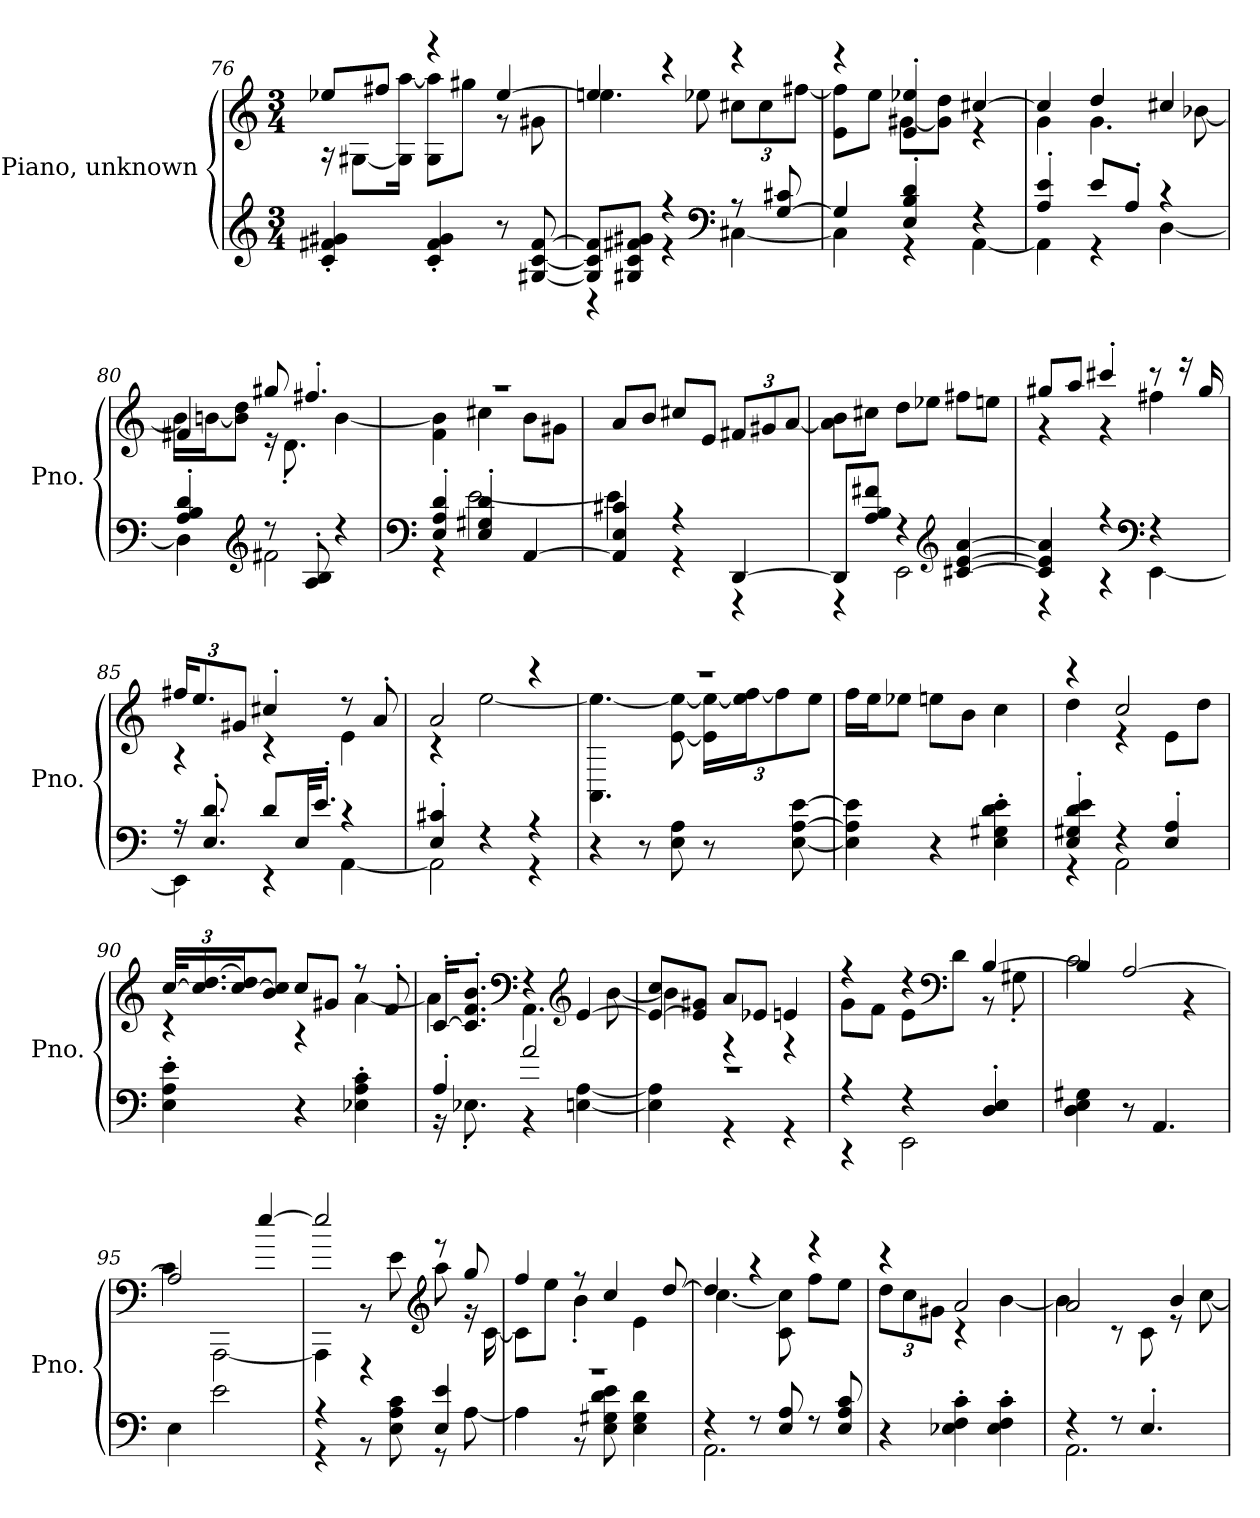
**kern	**kern
*part1	*part1
*staff2	*staff1
*I"Piano, unknown	*
*I'Pno.	*
*clefG2	*clefG2
*k[]	*k[]
*M3/4	*M3/4
=76	=76
*	*^
4c/' 4f#X/' 4g#X/'	8ee-X/L	16r
.	.	[8G#X\L
.	8ff#X/J	.
.	.	16G#\] [16aa\Jk
4c/' 4f#/' 4g#/'	4r	8G#\ 8aa\]L
.	.	8gg#X\J
8r	[4ee-/	8r
[8G#X/ [8c/ [8f#/	.	8g#X\
=77	=77	=77
*^	*	*
8G#/] 8c/] 8f#/]L	4r	4ee-/]	4.een\
8G#X/ 8c/ 8f#X/ 8g#X/J	.	.	.
4r	4r	4r	.
.	.	.	8ee-X\
*clefF4	*	*	*
*	*	*	*Xbrackettup
8r	[4C#X\	4r	12cc#X\L
.	.	.	12cc#\
[8G#/ 8c#X/	.	.	.
.	.	.	[12ff#X\J
=78	=78	=78	=78
4G#/]	4C#\]	4r	8e\ 8ff#\]L
.	.	.	8ee\J
4E/' 4B/' 4d/'	4r	4e/' 4ee-X/'	[8g#X\L
.	.	.	8g#\] 8dd\J
4r	[4AA\	[4cc#X/	4r
!!LO:PB:g=z	!!
=79	=79	=79	=79
4A/' 4e/'	4AA\]	4cc#/]	4g\
8e/L	4r	4dd/	4.g\
8A'/J	.	.	.
4r	[4D\	4cc#X/	.
.	.	.	[8b-X\
=80	=80	=80	=80
4A/' 4B/' 4d/'	4D\]	4f#X/	16b-\LL]
.	.	.	[16bn\J
.	.	.	8b\] 8dd\J
*clefG2	*	*	*
8r	2f#X\	8gg#X/	16r
.	.	.	8.d'\
8A/' 8B/'	.	4.ff#X'/	.
4r	.	.	[4b\
=81	=81	=81	=81
*clefF4	*	*	*
4E/' 4A/' 4d/'	4r	2.r	4f\ 4b\]
4E/' 4G#X/' 4d/'	[2e\	.	4cc#X\
[4AA/	.	.	8b\L
.	.	.	8g#X\J
*	*	*v	*v
=82	=82	=82
4AA/] 4E/ 4c#X/	4e\]	8a/L
.	.	8b/J
4r	4r	8cc#X/L
.	.	8e/J
[4DD/	4r	12f#X/L
.	.	12g#X/
.	.	[12a/J
!!LO:LB:g=z
=83	=83	=83
8DD/L]	4r	8a\] 8b\L
8A/ 8B/ 8f#X/J	.	8cc#X\J
4r	2EE\	8dd\L
.	.	8ee-X\J
*clefG2	*	*
[4c#X/ [4e/ [4a/	.	8ff#X\L
.	.	8een\J
=84	=84	=84
*	*	*^
4c#/] 4e/] 4a/]	4r	8gg#X/L	4r
.	.	8aa/J	.
4r	4r	4ccc#X'/	4r
*clefF4	*	*	*
4r	[4EE\	8r	4ff#X\
.	.	16r	.
.	.	16gg#/	.
=85	=85	=85	=85
16r	4EE\]	24ff#X/KL	4r
.	.	12.ee/	.
8.E/' 8.d/'	.	.	.
.	.	12g#X/J	.
8d/L	4r	4cc#X'/	4r
32E/KL	.	.	.
16.e'/JJ	.	.	.
4r	[4AA\	8r	4e\
.	.	8a'/	.
=86	=86	=86	=86
4E/' 4c#X/'	2AA\]	2a/	4r
4r	.	.	[2ee\
4r	4r	4r	.
*v	*v	*	*
!!LO:LB:g=z	!!
=87	=87	=87
4r	2.r	4.AA\ 4.ee\_
8r	.	.
8E\ 8A\	.	[8e\ 8ee\_
8r	.	24e\] 24ee\_LL
.	.	24ee\] [24ff\J
.	.	12ff\]
[8E\ [8A\ [8e\	.	.
.	.	12ee\J
*	*v	*v
=88	=88
4E\] 4A\] 4e\]	16ff\LL
.	16ee\J
.	8ee-X\J
4r	8een\L
.	8b\J
4E\' 4G#X\' 4d\' 4e\'	4cc\
=89	=89
*^	*^
4E/' 4G#X/' 4d/' 4e/'	4r	4r	4dd\
4r	2AA\	2cc/	4r
4E/' 4A/'	.	.	8e\L
.	.	.	8dd\J
*v	*v	*	*
=90	=90	=90
4E\' 4A\' 4e\'	[48cc/KLL	4r
.	24.cc/] [24.dd/	.
.	[24cc/ 24dd/]J	.
.	8b/ 8cc/]J	.
4r	8cc/L	4r
.	8g#X/J	.
4E-X\' 4A\' 4c\'	8r	[4a\
.	8f'/	.
!!LO:LB:g=z	!!
=91	=91	=91
*^	*	*
4A'/	16r	[16c'/KL	4a\]
.	8.E-X'\	8.c/]' 8.f/' 8.b/'J	.
*	*	*clefF4	*
2a/	4r	4r	4.AA\
*	*	*clefG2	*
.	[4En\ [4A\	[4e/	.
.	.	.	[8b\
=92	=92	=92	=92
2.r	4E\] 4A\]	8e/_ 8cc/L	4b\]
.	.	8e/] 8g#X/J	.
.	4r	8a/L	4r
.	.	8e-X/J	.
.	4r	4en/	4r
=93	=93	=93	=93
4r	4r	4r	8g\L
.	.	.	8f\J
4r	2EE\	4r	8e\L
*	*	*clefF4	*
.	.	.	8d\J
4D/' 4E/'	.	[4B/	8r
.	.	.	8G#X'\
*v	*v	*	*
=94	=94	=94
4D\ 4E\ 4G#X\	4B/]	2c\
8r	[2A/	.
4.AA/	.	.
.	.	4r
=95	=95	=95
4E\	2A/]	4c\
2e\	.	[2AAA\
.	[4ee/	.
!!LO:LB:g=z	!!
=96	=96	=96
*^	*	*
4r	4r	2ee/]	4AAA\]
4r	8r	.	8r
.	8E\ 8A\ 8c\	.	8e\
*	*	*clefG2	*
4E/ 4e/	8r	8r	8aa\
.	[8A\	8gg/	16r
.	.	.	[16c\
=97	=97	=97	=97
2.r	4A\]	4ff/	8c\L]
.	.	.	8ee\J
.	8r	8r	4b'\
.	8E\ 8G#X\ 8d\ 8e\	4cc/	.
.	4E\ 4G#\ 4d\	.	4e\
.	.	[8dd/	.
=98	=98	=98	=98
4r	2.AA\	4dd/]	[4.cc\
8r	.	4r	.
8E/ 8A/	.	.	8c\ 8cc\]
8r	.	4r	8ff\L
8E/ 8A/ 8c/	.	.	8ee\J
*v	*v	*	*
=99	=99	=99
4r	4r	12dd\L
.	.	12cc\
.	.	12g#X\J
4E-X\' 4F\' 4c\'	2a/	4r
4E-\' 4F\' 4c\'	.	[4b\
=100	=100	=100
*^	*	*
4r	2.AA\	2a/	4b\]
8r	.	.	8r
4.E'/	.	.	8c\
.	.	4b/	8r
.	.	.	[8cc\
*v	*v	*	*
*	*v	*v
=	=
*-	*-
